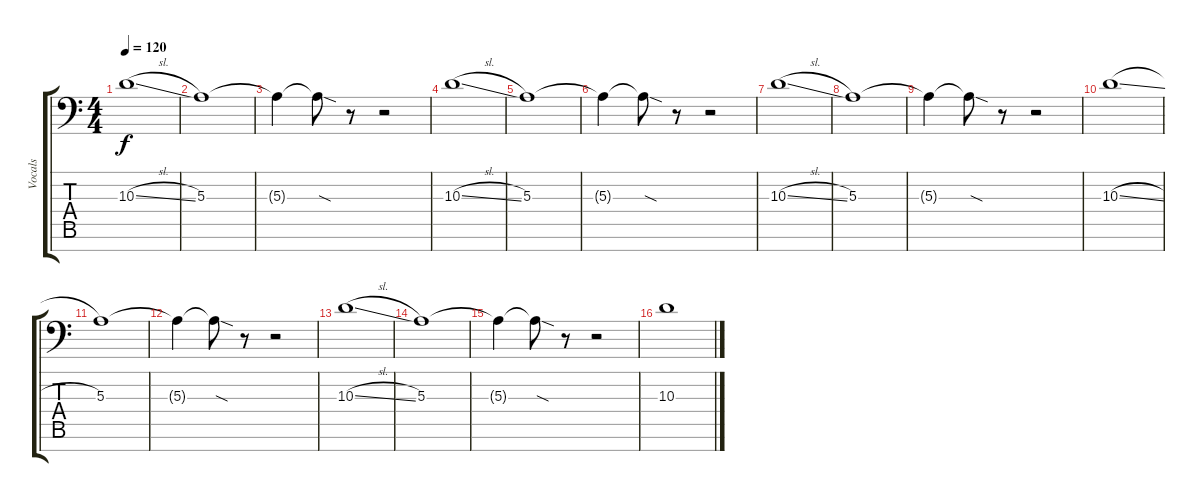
\track ("Vocals" "Vocals") {instrument bassoon}
\staff {score tabs}
\tuning (D4 A3 E3 D3 A2 E2 A1) {hide}
\ts (4 4)
\tempo 120
\clef f4
\ks c
10.3{sl}.1{dy f} |
5.3.1 |
5.3{t}.4 5.3{sod t}.8 r.8 r.2 |
10.3{sl}.1 |
5.3.1 |
5.3{t}.4 5.3{sod t}.8 r.8 r.2 |
10.3{sl}.1 |
5.3.1 |
5.3{t}.4 5.3{sod t}.8 r.8 r.2 |
10.3{sl}.1 |
5.3.1 |
5.3{t}.4 5.3{sod t}.8 r.8 r.2 |
10.3{sl}.1 |
5.3.1 |
5.3{t}.4 5.3{sod t}.8 r.8 r.2 |
10.3{sl}.1
